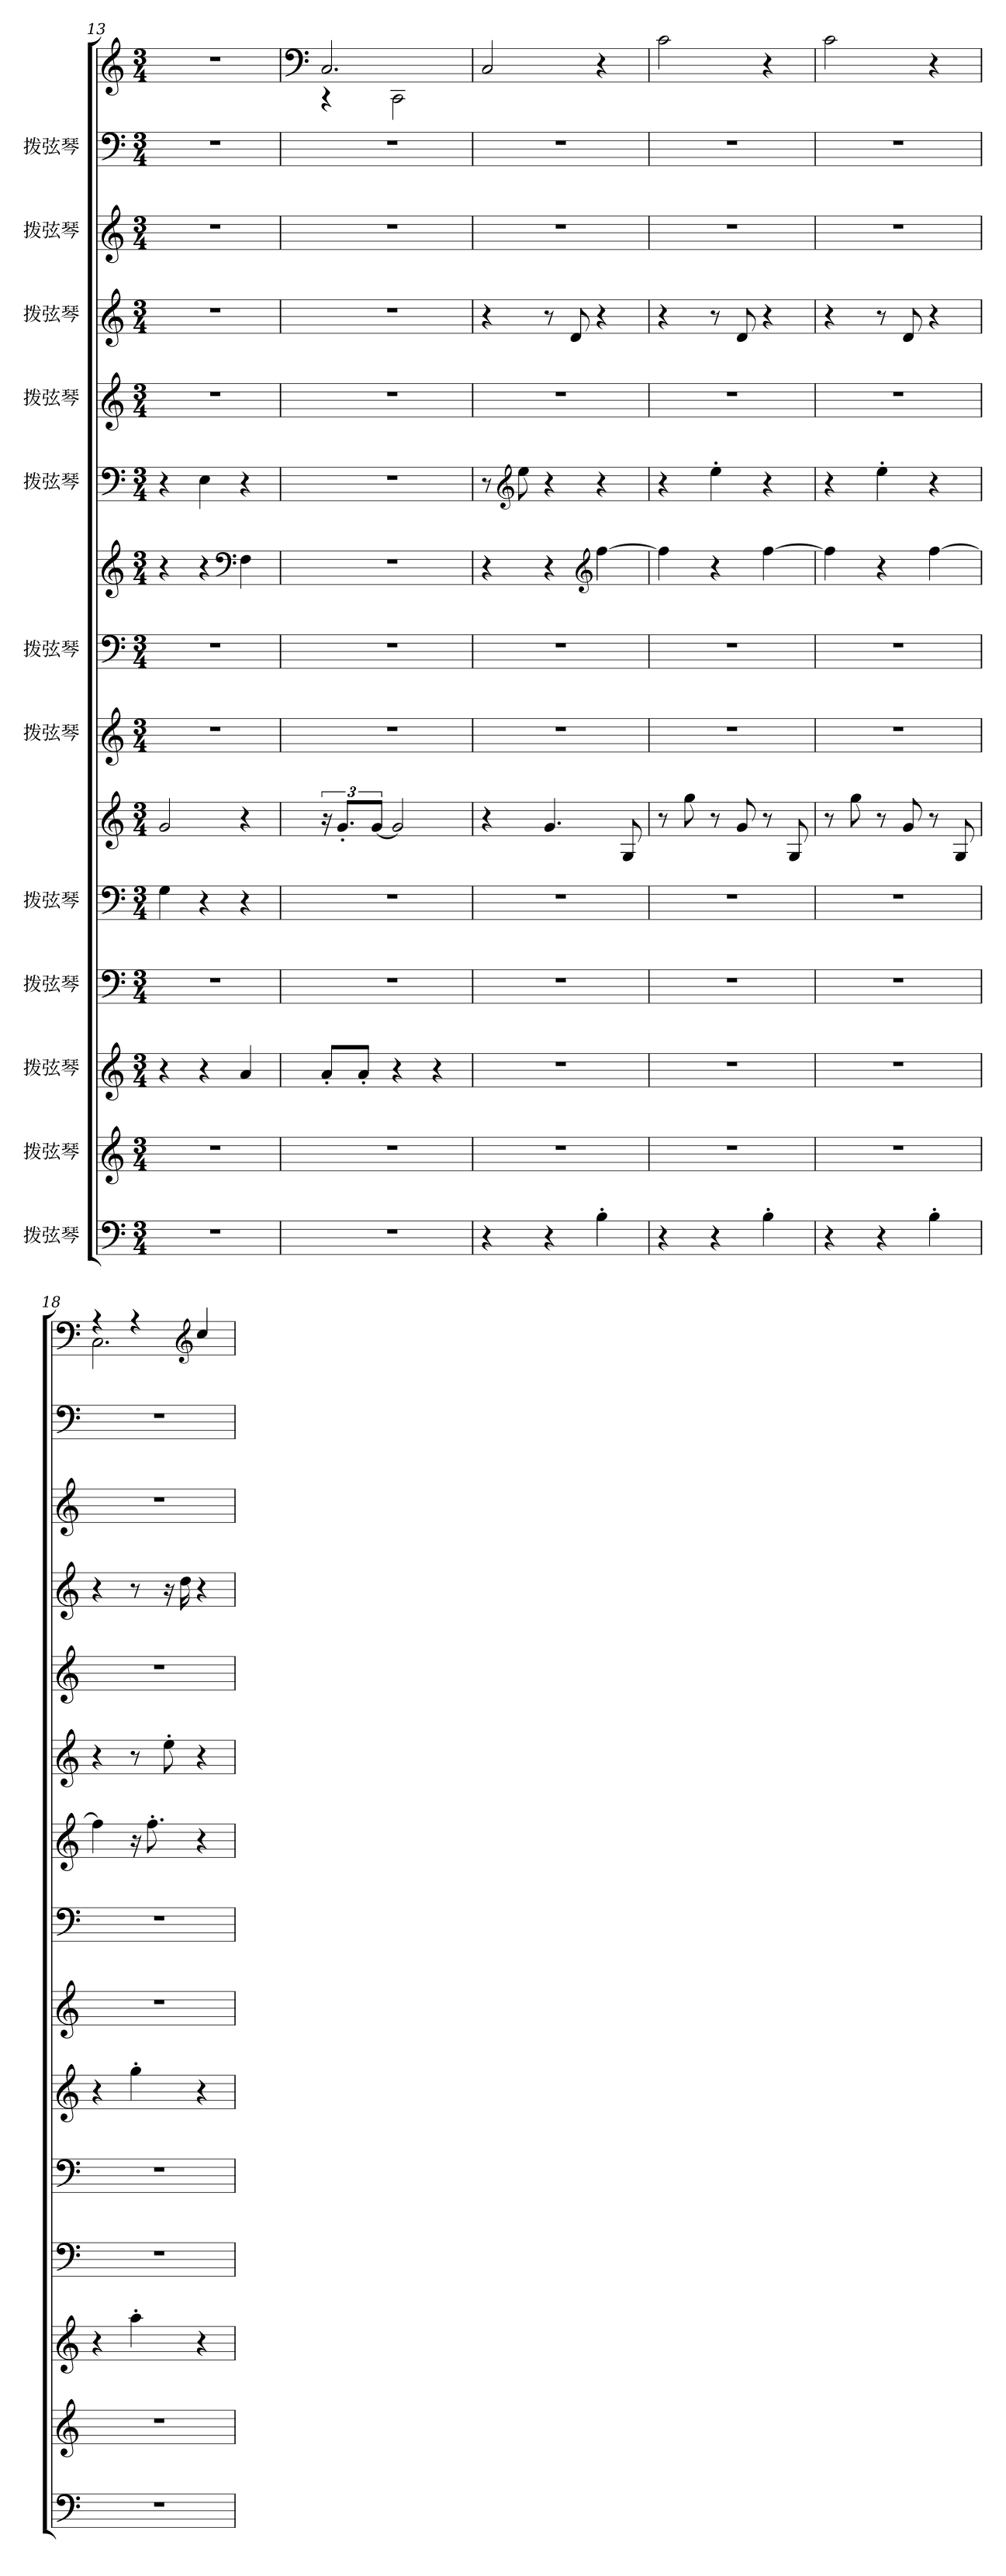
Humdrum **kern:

**kern	**kern	**kern	**kern	**kern	**kern	**kern	**kern	**kern	**kern	**kern	**kern	**kern	**kern	**kern
*part12	*part11	*part10	*part9	*part8	*part8	*part7	*part6	*part6	*part5	*part4	*part3	*part2	*part1	*part1
*staff15	*staff14	*staff13	*staff12	*staff11	*staff10	*staff9	*staff8	*staff7	*staff6	*staff5	*staff4	*staff3	*staff2	*staff1
*I"拨弦琴	*I"拨弦琴	*I"拨弦琴	*I"拨弦琴	*I"拨弦琴	*	*I"拨弦琴	*I"拨弦琴	*	*I"拨弦琴	*I"拨弦琴	*I"拨弦琴	*I"拨弦琴	*I"拨弦琴	*
*clefF4	*clefG2	*clefG2	*clefF4	*clefF4	*clefG2	*clefG2	*clefF4	*clefG2	*clefF4	*clefG2	*clefG2	*clefG2	*clefF4	*clefG2
*k[]	*k[]	*k[]	*k[]	*k[]	*k[]	*k[]	*k[]	*k[]	*k[]	*k[]	*k[]	*k[]	*k[]	*k[]
*M3/4	*M3/4	*M3/4	*M3/4	*M3/4	*M3/4	*M3/4	*M3/4	*M3/4	*M3/4	*M3/4	*M3/4	*M3/4	*M3/4	*M3/4
=13	=13	=13	=13	=13	=13	=13	=13	=13	=13	=13	=13	=13	=13	=13
2.r	2.r	4r	2.r	4G\	2g/	2.r	2.r	4r	4r	2.r	2.r	2.r	2.r	2.r
.	.	4r	.	4r	.	.	.	4r	4E\	.	.	.	.	.
*	*	*	*	*	*	*	*	*clefF4	*	*	*	*	*	*
.	.	4a/	.	4r	4r	.	.	4F\	4r	.	.	.	.	.
!!LO:PB:g=z
=14	=14	=14	=14	=14	=14	=14	=14	=14	=14	=14	=14	=14	=14	=14
*	*	*	*	*	*	*	*	*	*	*	*	*	*	*clefF4
*	*	*	*	*	*	*	*	*	*	*	*	*	*	*^
2.r	2.r	8a'/L	2.r	2.r	24r	2.r	2.r	2.r	2.r	2.r	2.r	2.r	2.r	2.C/	4r
.	.	.	.	.	12.g'/L	.	.	.	.	.	.	.	.	.	.
.	.	8a'/J	.	.	.	.	.	.	.	.	.	.	.	.	.
.	.	.	.	.	[12g/J	.	.	.	.	.	.	.	.	.	.
.	.	4r	.	.	2g/]	.	.	.	.	.	.	.	.	.	2CC\
.	.	4r	.	.	.	.	.	.	.	.	.	.	.	.	.
*	*	*	*	*	*	*	*	*	*	*	*	*	*	*v	*v
=15	=15	=15	=15	=15	=15	=15	=15	=15	=15	=15	=15	=15	=15	=15
4r	2.r	2.r	2.r	2.r	4r	2.r	2.r	4r	8r	2.r	4r	2.r	2.r	2C/
*	*	*	*	*	*	*	*	*	*clefG2	*	*	*	*	*
.	.	.	.	.	.	.	.	.	8ee\	.	.	.	.	.
4r	.	.	.	.	4.g/	.	.	4r	4r	.	8r	.	.	.
.	.	.	.	.	.	.	.	.	.	.	8d/	.	.	.
*	*	*	*	*	*	*	*	*clefG2	*	*	*	*	*	*
4B'\	.	.	.	.	.	.	.	[4ff\	4r	.	4r	.	.	4r
.	.	.	.	.	8G/	.	.	.	.	.	.	.	.	.
=16	=16	=16	=16	=16	=16	=16	=16	=16	=16	=16	=16	=16	=16	=16
4r	2.r	2.r	2.r	2.r	8r	2.r	2.r	4ff\]	4r	2.r	4r	2.r	2.r	2c\
.	.	.	.	.	8gg\	.	.	.	.	.	.	.	.	.
4r	.	.	.	.	8r	.	.	4r	4ee'\	.	8r	.	.	.
.	.	.	.	.	8g/	.	.	.	.	.	8d/	.	.	.
4B'\	.	.	.	.	8r	.	.	[4ff\	4r	.	4r	.	.	4r
.	.	.	.	.	8G/	.	.	.	.	.	.	.	.	.
=17	=17	=17	=17	=17	=17	=17	=17	=17	=17	=17	=17	=17	=17	=17
4r	2.r	2.r	2.r	2.r	8r	2.r	2.r	4ff\]	4r	2.r	4r	2.r	2.r	2c\
.	.	.	.	.	8gg\	.	.	.	.	.	.	.	.	.
4r	.	.	.	.	8r	.	.	4r	4ee'\	.	8r	.	.	.
.	.	.	.	.	8g/	.	.	.	.	.	8d/	.	.	.
4B'\	.	.	.	.	8r	.	.	[4ff\	4r	.	4r	.	.	4r
.	.	.	.	.	8G/	.	.	.	.	.	.	.	.	.
=18	=18	=18	=18	=18	=18	=18	=18	=18	=18	=18	=18	=18	=18	=18
*	*	*	*	*	*	*	*	*	*	*	*	*	*	*^
2.r	2.r	4r	2.r	2.r	4r	2.r	2.r	4ff\]	4r	2.r	4r	2.r	2.r	4r	2.C\
.	.	4aa'\	.	.	4gg'\	.	.	16r	8r	.	8r	.	.	4r	.
.	.	.	.	.	.	.	.	8.ff'\	.	.	.	.	.	.	.
.	.	.	.	.	.	.	.	.	8ee'\	.	16r	.	.	.	.
.	.	.	.	.	.	.	.	.	.	.	16dd\	.	.	.	.
*	*	*	*	*	*	*	*	*	*	*	*	*	*	*clefG2	*
.	.	4r	.	.	4r	.	.	4r	4r	.	4r	.	.	4cc/	.
*	*	*	*	*	*	*	*	*	*	*	*	*	*	*v	*v
=	=	=	=	=	=	=	=	=	=	=	=	=	=	=
*-	*-	*-	*-	*-	*-	*-	*-	*-	*-	*-	*-	*-	*-	*-
